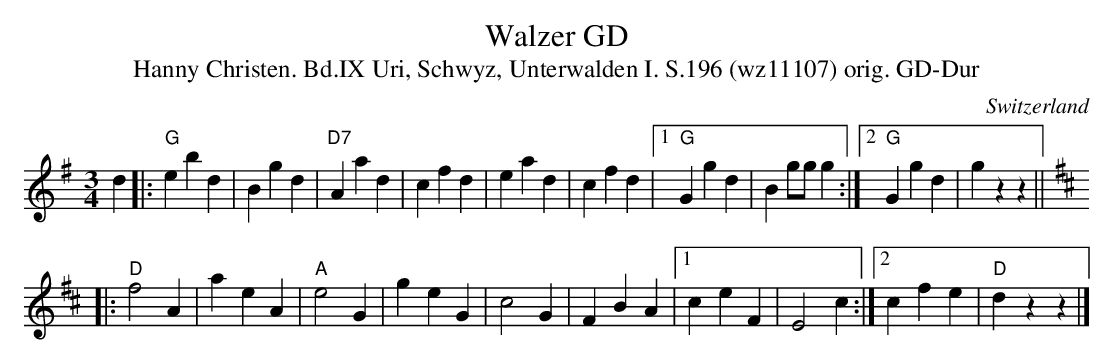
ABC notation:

X:1
T: Walzer GD
T:Hanny Christen. Bd.IX Uri, Schwyz, Unterwalden I. S.196 (wz11107) orig. GD-Dur
M:3/4
L:1/4
O:Switzerland
K:G major
d |: "G"e b d | B g d | "D7"A a d | c f d | e a d | c f d |1 "G"G g d | B g/g/ g :|2 "G"G g d | g zz ||
K:D
|: "D"f2 A | a e A | "A"e2 G | g e G | c2 G | F B A |1 c e F | E2 c :|2 c f e | "D"d zz |]
